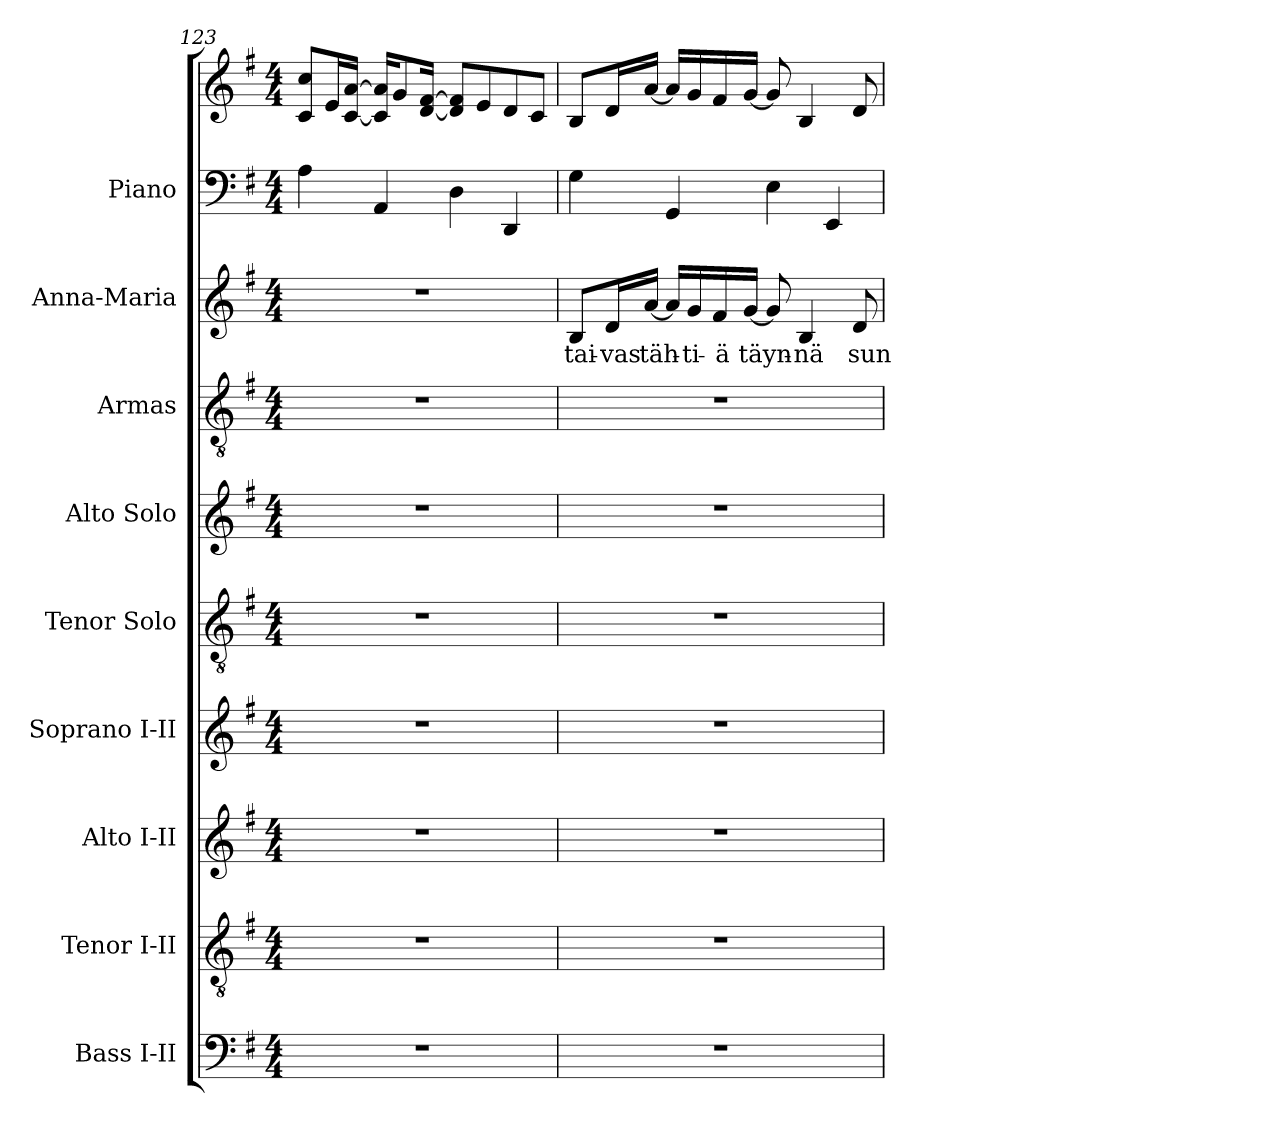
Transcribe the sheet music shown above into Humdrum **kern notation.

**kern	**kern	**kern	**kern	**kern	**kern	**kern	**kern	**text	**kern	**kern
*part9	*part8	*part7	*part6	*part5	*part4	*part3	*part2	*part2	*part1	*part1
*staff10	*staff9	*staff8	*staff7	*staff6	*staff5	*staff4	*staff3	*staff3	*staff2	*staff1
*I"Bass I-II	*I"Tenor I-II	*I"Alto I-II	*I"Soprano I-II	*I"Tenor Solo	*I"Alto Solo	*I"Armas	*I"Anna-Maria	*	*I"Piano	*
*I'B.	*I'T.	*I'A.	*I'S.	*I'T. Solo	*I'A. Solo	*I'Armas	*I'A-M	*	*I'Pno.	*
*clefF4	*clefGv2	*clefG2	*clefG2	*clefGv2	*clefG2	*clefGv2	*clefG2	*	*clefF4	*clefG2
*	*ITrd7c12	*	*	*ITrd7c12	*	*ITrd7c12	*	*	*	*
*k[f#]	*k[f#]	*k[f#]	*k[f#]	*k[f#]	*k[f#]	*k[f#]	*k[f#]	*	*k[f#]	*k[f#]
*G:	*G:	*G:	*G:	*G:	*G:	*G:	*G:	*	*G:	*G:
*M4/4	*M4/4	*M4/4	*M4/4	*M4/4	*M4/4	*M4/4	*M4/4	*	*M4/4	*M4/4
=123	=123	=123	=123	=123	=123	=123	=123	=123	=123	=123
1r	1r	1r	1r	1r	1r	1r	1r	.	4Ai\	8ci/ 8cciL
.	.	.	.	.	.	.	.	.	.	16ei/L
.	.	.	.	.	.	.	.	.	.	[<16ci/ [>16aiJJ
.	.	.	.	.	.	.	.	.	4AAi/	16ci/] 16ai]KL
.	.	.	.	.	.	.	.	.	.	8gi/
.	.	.	.	.	.	.	.	.	.	[<16di/ [>16f#iJk
.	.	.	.	.	.	.	.	.	4Di\	8di/] 8f#i]L
.	.	.	.	.	.	.	.	.	.	8ei/
.	.	.	.	.	.	.	.	.	4DDi/	8di/
.	.	.	.	.	.	.	.	.	.	8ci/J
=124	=124	=124	=124	=124	=124	=124	=124	=124	=124	=124
!	!	!	!	!	!	!	!	!LO:LY:b:color=#000000	!	!
1r	1r	1r	1r	1r	1r	1r	8Bi/L	tai-	4Gi\	8Bi/L
!	!	!	!	!	!	!	!	!LO:LY:b:color=#000000	!	!
.	.	.	.	.	.	.	16di/L	-vas	.	16di/L
!	!	!	!	!	!	!	!	!LO:LY:b:color=#000000	!	!
.	.	.	.	.	.	.	[<16ai/JJ	täh-	.	[<16ai/JJ
.	.	.	.	.	.	.	16ai/LL]	.	4GGi/	16ai/LL]
!	!	!	!	!	!	!	!	!LO:LY:b:color=#000000	!	!
.	.	.	.	.	.	.	16gi/	-ti-	.	16gi/
!	!	!	!	!	!	!	!	!LO:LY:b:color=#000000	!	!
.	.	.	.	.	.	.	16f#i/	-ä	.	16f#i/
!	!	!	!	!	!	!	!	!LO:LY:b:color=#000000	!	!
.	.	.	.	.	.	.	[<16gi/JJ	täyn-	.	[<16gi/JJ
.	.	.	.	.	.	.	8gi/]	.	4Ei\	8gi/]
!	!	!	!	!	!	!	!	!LO:LY:b:color=#000000	!	!
.	.	.	.	.	.	.	4Bi/	-nä	.	4Bi/
.	.	.	.	.	.	.	.	.	4EEi/	.
!	!	!	!	!	!	!	!	!LO:LY:b:color=#000000	!	!
.	.	.	.	.	.	.	8di/	sun	.	8di/
=	=	=	=	=	=	=	=	=	=	=
*-	*-	*-	*-	*-	*-	*-	*-	*-	*-	*-
